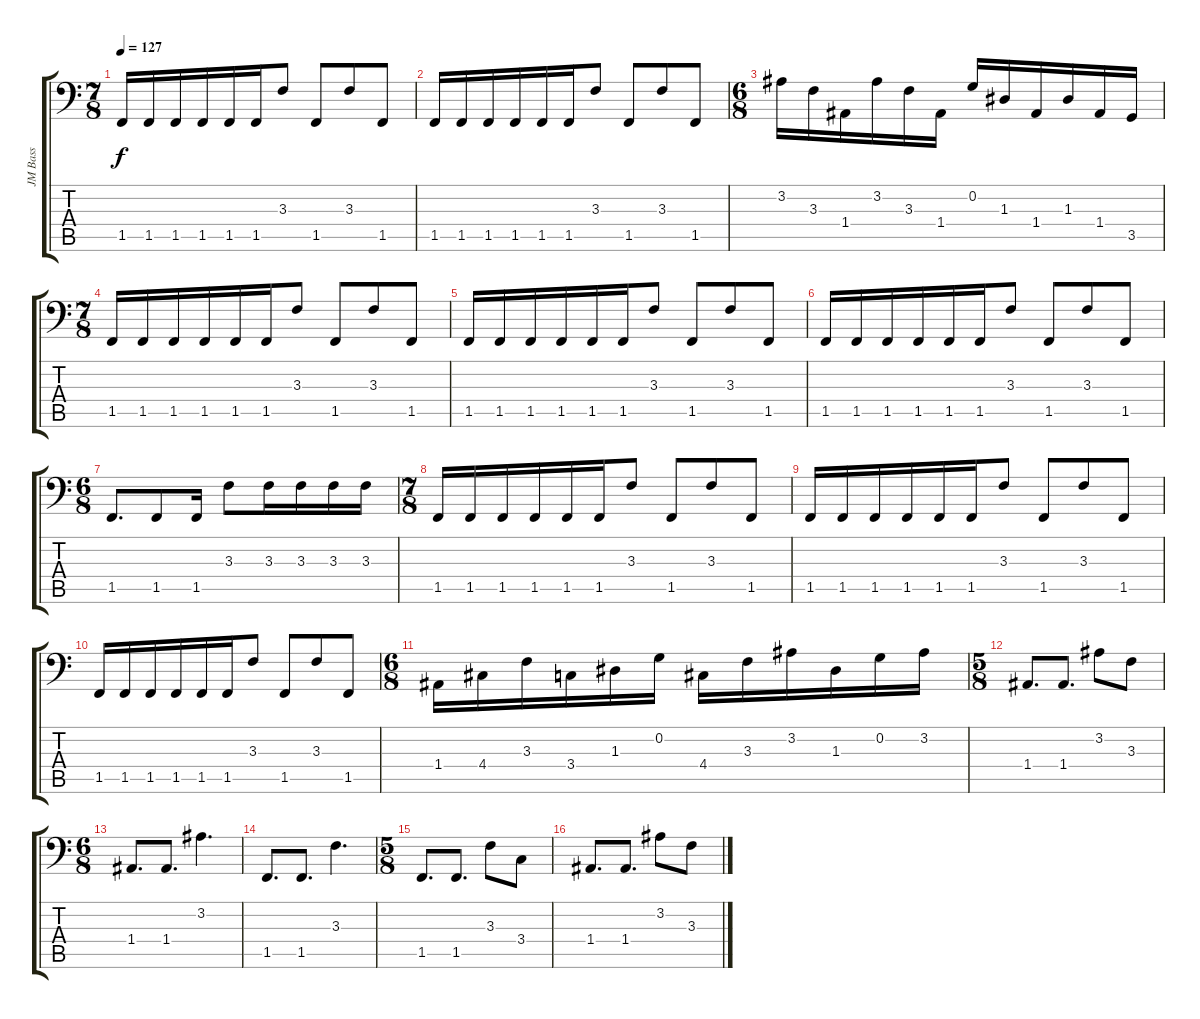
\track ("JM Bass" "JM Bass") {instrument electricbassfinger}
\staff {score tabs}
\tuning (C3 G2 D2 A1 E1 B0) {hide}
\ts (7 8)
\tempo 127
\clef f4
\ks c
1.5.16{dy f} 1.5.16 1.5.16 1.5.16 1.5.16 1.5.16 3.3.8 1.5.8 3.3.8 1.5.8 |
1.5.16 1.5.16 1.5.16 1.5.16 1.5.16 1.5.16 3.3.8 1.5.8 3.3.8 1.5.8 |
\ts (6 8)
3.2.16 3.3.16 1.4.16 3.2.16 3.3.16 1.4.16 0.2.16 1.3.16 1.4.16 1.3.16 1.4.16 3.5.16 |
\ts (7 8)
1.5.16 1.5.16 1.5.16 1.5.16 1.5.16 1.5.16 3.3.8 1.5.8 3.3.8 1.5.8 |
1.5.16 1.5.16 1.5.16 1.5.16 1.5.16 1.5.16 3.3.8 1.5.8 3.3.8 1.5.8 |
1.5.16 1.5.16 1.5.16 1.5.16 1.5.16 1.5.16 3.3.8 1.5.8 3.3.8 1.5.8 |
\ts (6 8)
1.5.8{d} 1.5.8 1.5.16 3.3.8 3.3.16 3.3.16 3.3.16 3.3.16 |
\ts (7 8)
1.5.16 1.5.16 1.5.16 1.5.16 1.5.16 1.5.16 3.3.8 1.5.8 3.3.8 1.5.8 |
1.5.16 1.5.16 1.5.16 1.5.16 1.5.16 1.5.16 3.3.8 1.5.8 3.3.8 1.5.8 |
1.5.16 1.5.16 1.5.16 1.5.16 1.5.16 1.5.16 3.3.8 1.5.8 3.3.8 1.5.8 |
\ts (6 8)
1.4.16 4.4.16 3.3.16 3.4.16 1.3.16 0.2.16 4.4.16 3.3.16 3.2.16 1.3.16 0.2.16 3.2.16 |
\ts (5 8)
1.4.8{d} 1.4.8{d} 3.2.8 3.3.8 |
\ts (6 8)
1.4.8{d} 1.4.8{d} 3.2.4{d} |
1.5.8{d} 1.5.8{d} 3.3.4{d} |
\ts (5 8)
1.5.8{d} 1.5.8{d} 3.3.8 3.4.8 |
1.4.8{d} 1.4.8{d} 3.2.8 3.3.8
